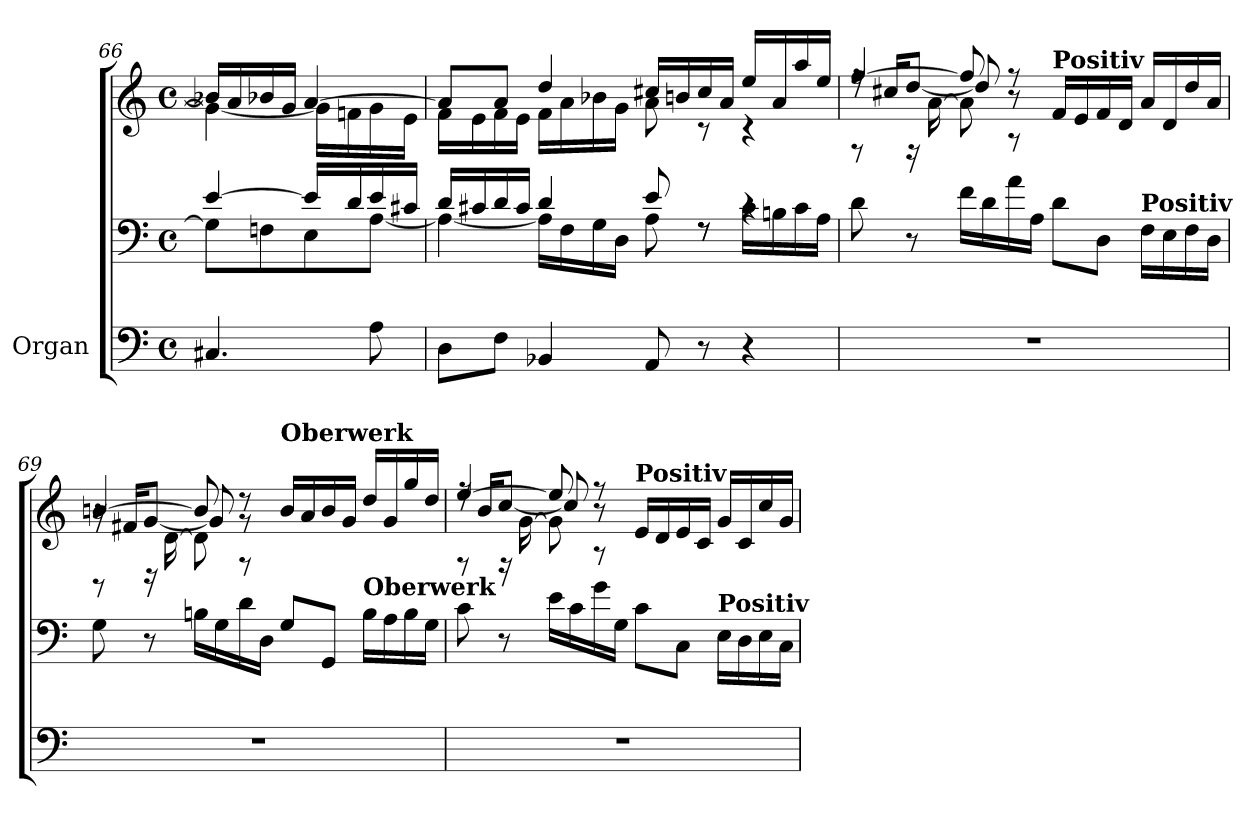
**kern	**kern	**kern
*part1	*part1	*part1
*staff3	*staff2	*staff1
*I"Organ	*	*
!!LO:PB:g=z
*clefF4	*clefF4	*clefG2
*k[]	*k[]	*k[]
*M4/4	*M4/4	*M4/4
*met(c)	*met(c)	*met(c)
=66	=66	=66
*	*^	*^
4.C#X/	[4e/	8G\L]	16b-X/LL]	4g\_
.	.	.	16a/	.
.	.	8Fn\	16b-X/	.
.	.	.	16g/JJ	.
.	16e/LL]	8E\	[4a/	16g\LL]
.	16d/	.	.	16fn\
8A\	16e/	[8A\J	.	16g\
.	16c#X/JJ	.	.	16e\JJ
=67	=67	=67	=67	=67
8D\L	16d/LL	4A\_	8a/L]	16f\LL
.	16c#X/	.	.	16e\
8F\J	16d/	.	8a/J	16f\
.	16c#/JJ	.	.	16e\JJ
4BB-X/	4d/	16A\LL]	4dd/	16f\LL
.	.	16F\	.	16a\
.	.	16G\	.	16b-X\
.	.	16D\JJ	.	16g\JJ
8AA/	8e/	8A\	16cc#X/LL	8a\
.	.	.	16bn/	.
8r	8rF	8rF	16cc#/	8r
.	.	.	16a/JJ	.
4r	4rc	16c#\LL	16ee/LL	4r
.	.	16Bn\	16a/	.
.	.	16c#\	16aa/	.
.	.	16A\JJ	16ee/JJ	.
*	*v	*v	*	*
=68	=68	=68	=68
*	*	*	*^
1r	8d\	[4ff/	16rff	8rF
.	.	.	16cc#X/KL	.
.	8r	.	[8dd/J	16rF
.	.	.	.	[16a\
.	16f\LL	8ff/]	8dd/]	8a\]
.	16d\	.	.	.
.	16a\	8r	8rff	8rA
.	16A\JJ	.	.	.
!	!	!LO:TX:a:B:t=Positiv	!	!
.	8d\L	16f/LL	2ryy	2ryy
.	.	16e/	.	.
.	8D\J	16f/	.	.
.	.	16d/JJ	.	.
!	!LO:TX:a:B:t=Positiv	!	!	!
.	16F\LL	16a/LL	.	.
.	16E\	16d/	.	.
.	16F\	16dd/	.	.
.	16D\JJ	16a/JJ	.	.
=69	=69	=69	=69	=69
1r	8G\	[4bn/	16r	8rBB
.	.	.	16f#X/KL	.
.	8r	.	[8g/J	16rD
.	.	.	.	[16d\
.	16Bn\LL	8b/]	8g/]	8d\]
.	16G\	.	.	.
.	16d\	8rg	8rdd	8rF
.	16D\JJ	.	.	.
!	!	!LO:TX:a:B:t=Oberwerk	!	!
.	8G\L	16b/LL	2ryy	2ryy
.	.	16a/	.	.
.	8GG/J	16b/	.	.
.	.	16g/JJ	.	.
!	!LO:TX:a:B:t=Oberwerk	!	!	!
.	16B\LL	16dd/LL	.	.
.	16A\	16g/	.	.
.	16B\	16gg/	.	.
.	16G\JJ	16dd/JJ	.	.
!!LO:PB:g=z	!!	!!
=70	=70	=70	=70	=70
1r	8c\	[4ee/	16rff	8rF
.	.	.	16b/KL	.
.	8r	.	[8cc/J	16rF
.	.	.	.	[16g\
.	16e\LL	8ee/]	8cc/]	8g\]
.	16c\	.	.	.
.	16g\	8r	8rff	8rA
.	16G\JJ	.	.	.
!	!	!LO:TX:a:B:t=Positiv	!	!
.	8c\L	16e/LL	2ryy	2ryy
.	.	16d/	.	.
.	8C\J	16e/	.	.
.	.	16c/JJ	.	.
!	!LO:TX:a:B:t=Positiv	!	!	!
.	16E\LL	16g/LL	.	.
.	16D\	16c/	.	.
.	16E\	16cc/	.	.
.	16C\JJ	16g/JJ	.	.
*	*	*v	*v	*v
=	=	=
*-	*-	*-
